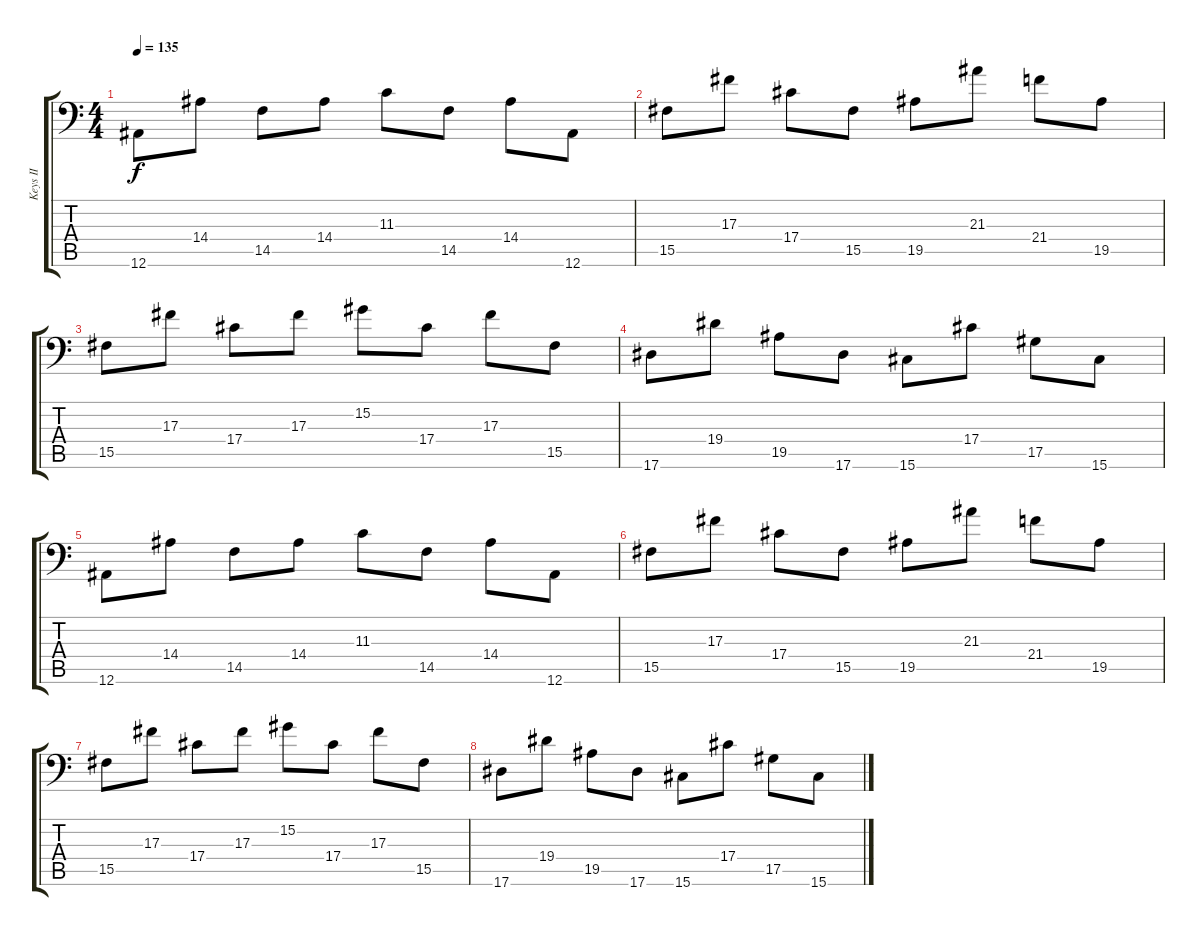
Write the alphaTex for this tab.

\track ("Keys II" "Keys II") {instrument stringensemble1}
\staff {score tabs}
\tuning (Bb3 F3 Db3 Ab2 Eb2 Bb1) {hide}
\ts (4 4)
\tempo 135
\clef f4
\ks c
12.6.8{dy f instrument stringensemble1} 14.4.8 14.5.8 14.4.8 11.3.8 14.5.8 14.4.8 12.6.8 |
15.5.8 17.3.8 17.4.8 15.5.8 19.5.8 21.3.8 21.4.8 19.5.8 |
15.5.8 17.3.8 17.4.8 17.3.8 15.2.8 17.4.8 17.3.8 15.5.8 |
17.6.8 19.4.8 19.5.8 17.6.8 15.6.8 17.4.8 17.5.8 15.6.8 |
12.6.8 14.4.8 14.5.8 14.4.8 11.3.8 14.5.8 14.4.8 12.6.8 |
15.5.8 17.3.8 17.4.8 15.5.8 19.5.8 21.3.8 21.4.8 19.5.8 |
15.5.8 17.3.8 17.4.8 17.3.8 15.2.8 17.4.8 17.3.8 15.5.8 |
17.6.8 19.4.8 19.5.8 17.6.8 15.6.8 17.4.8 17.5.8 15.6.8
